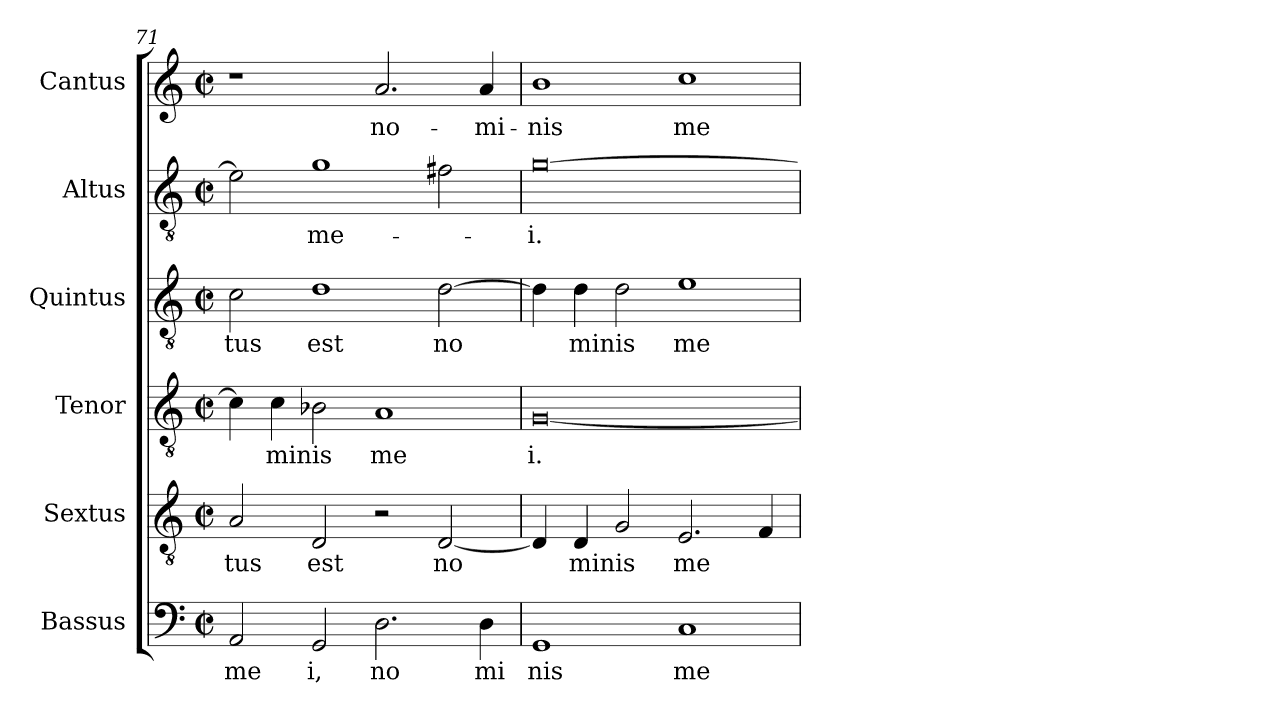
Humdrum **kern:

**kern	**text	**kern	**text	**kern	**text	**kern	**text	**kern	**text	**kern	**text
*part6	*part6	*part5	*part5	*part4	*part4	*part3	*part3	*part2	*part2	*part1	*part1
*staff6	*staff6	*staff5	*staff5	*staff4	*staff4	*staff3	*staff3	*staff2	*staff2	*staff1	*staff1
*I"Bassus	*	*I"Sextus	*	*I"Tenor	*	*I"Quintus	*	*I"Altus	*	*I"Cantus	*
*clefF4	*	*clefGv2	*	*clefGv2	*	*clefGv2	*	*clefGv2	*	*clefG2	*
*M2/2	*	*M2/2	*	*M2/2	*	*M2/2	*	*M2/2	*	*M2/2	*
*met(c|)	*	*met(c|)	*	*met(c|)	*	*met(c|)	*	*met(c|)	*	*met(c|)	*
=71	=71	=71	=71	=71	=71	=71	=71	=71	=71	=71	=71
!	!LO:LY:b:cj	!	!LO:LY:b:cj	!	!	!	!LO:LY:b:cj	!	!	!	!
2AA/	me	2A/	tus	4c\]	.	2c\	tus	2e\]	.	1r	.
!	!	!	!	!	!LO:LY:b	!	!	!	!	!	!
.	.	.	.	4c\	minis	.	.	.	.	.	.
!	!LO:LY:b:cj	!	!LO:LY:b:cj	!	!	!	!LO:LY:b:cj	!	!LO:LY:b:cj	!	!
2GG/	i,	2D/	est	2B-X\	.	1d	est	1g	me-	.	.
!	!LO:LY:b:cj	!	!	!	!LO:LY:b:cj	!	!	!	!	!	!LO:LY:b:cj
2.D\	no	2r	.	1A	me	.	.	.	.	2.a/	no-
!	!	!	!LO:LY:b:cj	!	!	!	!LO:LY:b:cj	!	!	!	!
.	.	[<2D/	no	.	.	[>2d\	no	2f#\	.	.	.
!	!LO:LY:b:cj	!	!	!	!	!	!	!	!	!	!LO:LY:b:cj
4D\	mi	.	.	.	.	.	.	.	.	4a/	-mi-
=72	=72	=72	=72	=72	=72	=72	=72	=72	=72	=72	=72
!	!LO:LY:b:cj	!	!	!	!LO:LY:b:rj	!	!	!	!LO:LY:b:rj	!	!LO:LY:b:cj
1GG	nis	4D/]	.	[<0G	i.	4d\]	.	[>0g	-i.	1b	-nis
!	!	!	!LO:LY:b	!	!	!	!LO:LY:b	!	!	!	!
.	.	4D/	minis	.	.	4d\	minis	.	.	.	.
.	.	2G/	.	.	.	2d\	.	.	.	.	.
!	!LO:LY:b:cj	!	!LO:LY:b	!	!	!	!LO:LY:b:cj	!	!	!	!LO:LY:b:cj
1C	me	2.E/	me	.	.	1e	me	.	.	1cc	me-
.	.	4F/	.	.	.	.	.	.	.	.	.
=	=	=	=	=	=	=	=	=	=	=	=
*-	*-	*-	*-	*-	*-	*-	*-	*-	*-	*-	*-
